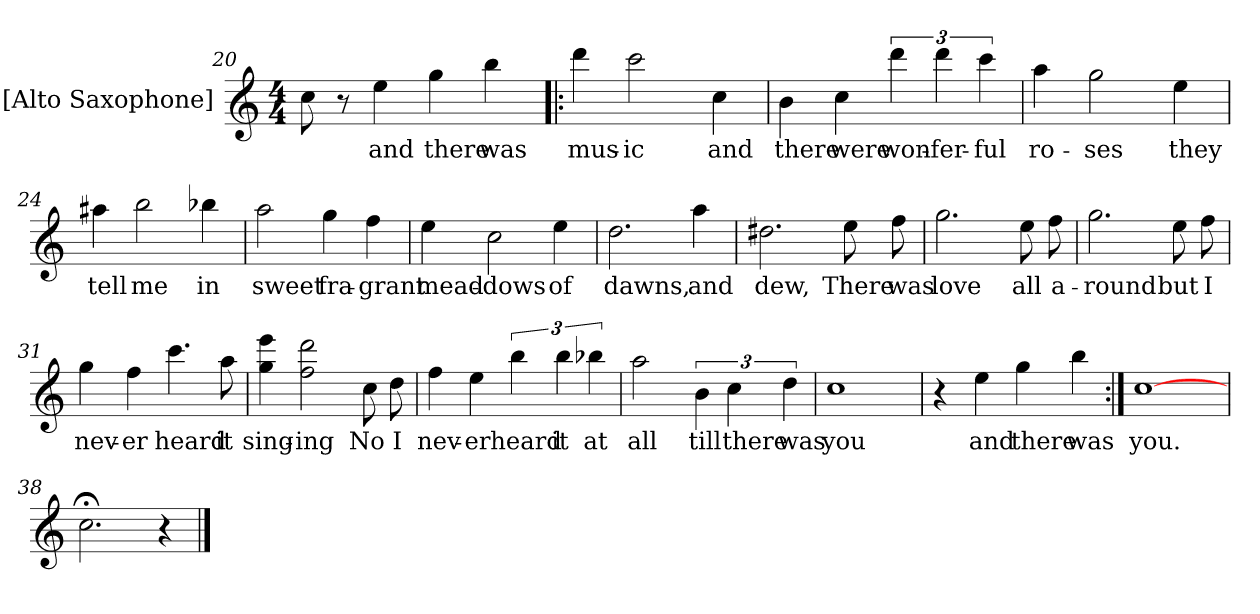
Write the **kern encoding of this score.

**kern	**text
*part1	*part1
*staff1	*staff1
*I"[Alto Saxophone]	*
*I'A Sax	*
*clefG2	*
*ITrd5c9	*
*k[b-e-a-]	*
*E-:	*
*M4/4	*
=20	=20
8e-L	.
8r	.
4g	-and
4b-	-there
4dd	-was
!!LO:LB:g=z
=21!|:	=21!|:
4ff	-mus-
2ee-	-ic
4e-	-and
=22	=22
4d	-there
4e-	-were
6ff	-won-
6ff	-fer-
6ee-	-ful
=23	=23
4cc	-ro-
2b-	-ses
4g	-they
=24	=24
4cc#	-tell
2dd	-me
4dd-	-in
!!LO:LB:g=z
=25	=25
2cc	-sweet
4b-	-fra-
4a-	-grant
=26	=26
4g	-mead-
2e-	-dows
4g	-of
=27	=27
2.f	-dawns,
4cc	-and
=28	=28
2.f#	-dew,
8g	-There
8a-	-was
!!LO:LB:g=z
=29	=29
2.b-	-love
8g	-all
8a-	-a-
=30	=30
2.b-	-round
8g	-but
8a-	-I
=31	=31
4b-	-nev-
4a-	-er
4.ee-	-heard
8cc	-it
=32	=32
4b- 4gg	-sing-
2a- 2ff	-ing
8e-	-No
8f	-I
=33	=33
4a-	-nev-
4g	-er
6dd	-heard
6dd	-it
6dd-	-at
=34	=34
2cc	-all
6d	-till
6e-	-there
6f	-was
=35	=35
1e-	-you
=36	=36
4r	.
4g	-and
4b-	-there
4dd	-was
=37:|!	=37:|!
[1e-	-you.
=38	=38
2.e-;	.
4r	.
==	==
*-	*-
